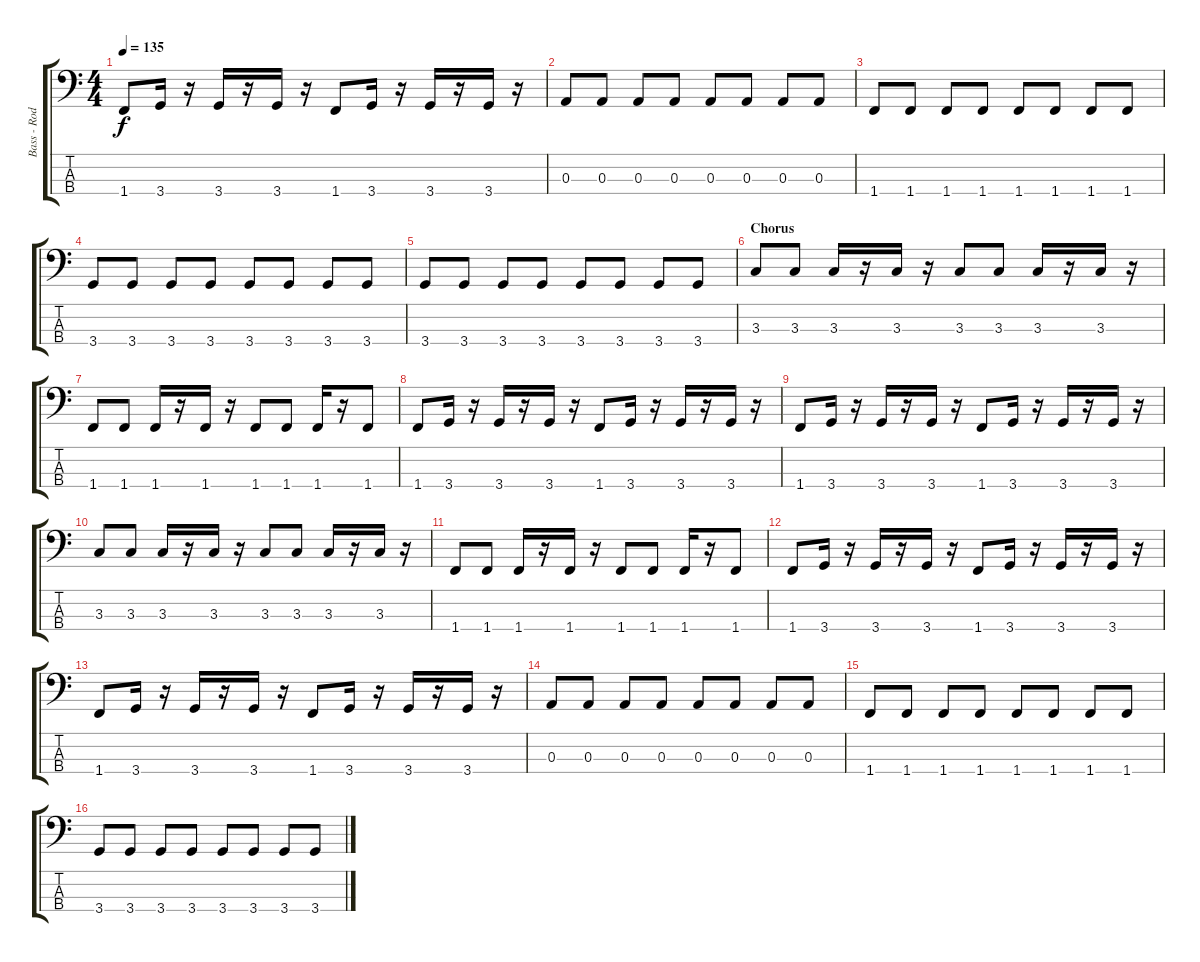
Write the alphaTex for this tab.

\track ("Bass - Rod" "Bass - Rod") {instrument electricbassfinger}
\staff {score tabs}
\tuning (G2 D2 A1 E1) {hide}
\ts (4 4)
\tempo 135
\clef f4
\ks c
1.4.8{dy f} 3.4.16 r.16 3.4.16 r.16 3.4.16 r.16 1.4.8 3.4.16 r.16 3.4.16 r.16 3.4.16 r.16 |
0.3.8 0.3.8 0.3.8 0.3.8 0.3.8 0.3.8 0.3.8 0.3.8 |
1.4.8 1.4.8 1.4.8 1.4.8 1.4.8 1.4.8 1.4.8 1.4.8 |
3.4.8 3.4.8 3.4.8 3.4.8 3.4.8 3.4.8 3.4.8 3.4.8 |
3.4.8 3.4.8 3.4.8 3.4.8 3.4.8 3.4.8 3.4.8 3.4.8 |
\section ("" "Chorus")
3.3.8 3.3.8 3.3.16 r.16 3.3.16 r.16 3.3.8 3.3.8 3.3.16 r.16 3.3.16 r.16 |
1.4.8 1.4.8 1.4.16 r.16 1.4.16 r.16 1.4.8 1.4.8 1.4.16 r.16 1.4.8 |
1.4.8 3.4.16 r.16 3.4.16 r.16 3.4.16 r.16 1.4.8 3.4.16 r.16 3.4.16 r.16 3.4.16 r.16 |
1.4.8 3.4.16 r.16 3.4.16 r.16 3.4.16 r.16 1.4.8 3.4.16 r.16 3.4.16 r.16 3.4.16 r.16 |
3.3.8 3.3.8 3.3.16 r.16 3.3.16 r.16 3.3.8 3.3.8 3.3.16 r.16 3.3.16 r.16 |
1.4.8 1.4.8 1.4.16 r.16 1.4.16 r.16 1.4.8 1.4.8 1.4.16 r.16 1.4.8 |
1.4.8 3.4.16 r.16 3.4.16 r.16 3.4.16 r.16 1.4.8 3.4.16 r.16 3.4.16 r.16 3.4.16 r.16 |
1.4.8 3.4.16 r.16 3.4.16 r.16 3.4.16 r.16 1.4.8 3.4.16 r.16 3.4.16 r.16 3.4.16 r.16 |
0.3.8 0.3.8 0.3.8 0.3.8 0.3.8 0.3.8 0.3.8 0.3.8 |
1.4.8 1.4.8 1.4.8 1.4.8 1.4.8 1.4.8 1.4.8 1.4.8 |
3.4.8 3.4.8 3.4.8 3.4.8 3.4.8 3.4.8 3.4.8 3.4.8
